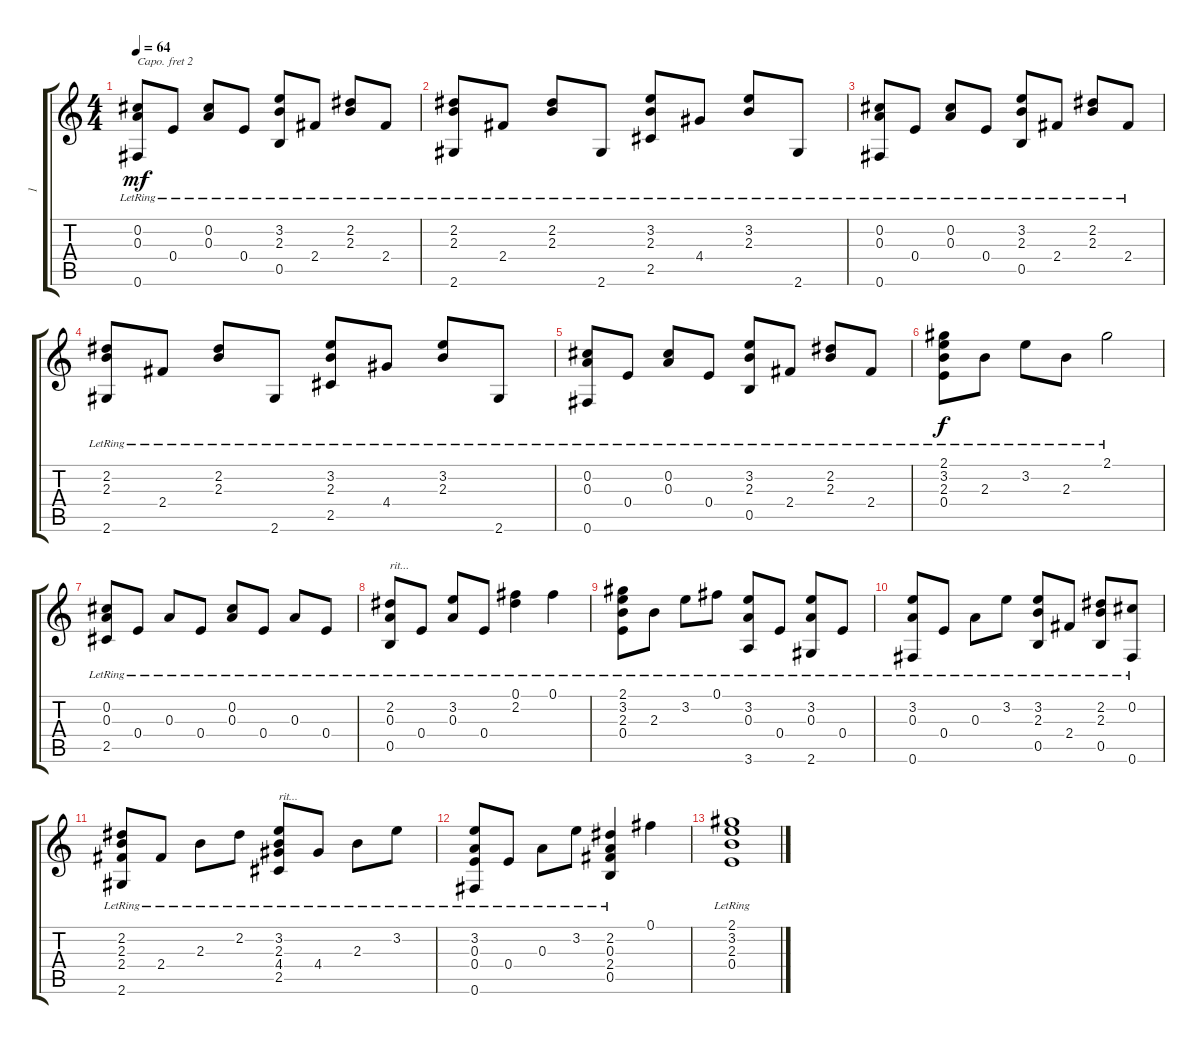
\track ("1" "1") {instrument acousticguitarsteel}
\staff {score tabs}
\capo 2
\tuning (E4 B3 G3 D3 A2 E2) {hide}
\ts (4 4)
\tempo 64
\clef g2
\ks c
(0.2{lr} 0.3{lr} 0.6{lr}).8{dy mf} 0.4{lr}.8 (0.2{lr} 0.3{lr}).8 0.4{lr}.8 (3.2{lr} 2.3{lr} 0.5{lr}).8 2.4{lr}.8 (2.2{lr} 2.3{lr}).8 2.4{lr}.8 |
(2.2{lr} 2.3{lr} 2.6{lr}).8 2.4{lr}.8 (2.2{lr} 2.3{lr}).8 2.6{lr}.8 (3.2{lr} 2.3{lr} 2.5{lr}).8 4.4{lr}.8 (3.2{lr} 2.3{lr}).8 2.6{lr}.8 |
(0.2{lr} 0.3{lr} 0.6{lr}).8 0.4{lr}.8 (0.2{lr} 0.3{lr}).8 0.4{lr}.8 (3.2{lr} 2.3{lr} 0.5{lr}).8 2.4{lr}.8 (2.2{lr} 2.3{lr}).8 2.4{lr}.8 |
(2.2{lr} 2.3{lr} 2.6{lr}).8 2.4{lr}.8 (2.2{lr} 2.3{lr}).8 2.6{lr}.8 (3.2{lr} 2.3{lr} 2.5{lr}).8 4.4{lr}.8 (3.2{lr} 2.3{lr}).8 2.6{lr}.8 |
(0.2{lr} 0.3{lr} 0.6{lr}).8 0.4{lr}.8 (0.2{lr} 0.3{lr}).8 0.4{lr}.8 (3.2{lr} 2.3{lr} 0.5{lr}).8 2.4{lr}.8 (2.2{lr} 2.3{lr}).8 2.4{lr}.8 |
(2.1{lr} 3.2{lr} 2.3{lr} 0.4{lr}).8{dy f} 2.3{lr}.8 3.2{lr}.8 2.3{lr}.8 2.1{lr}.2 |
(0.2{lr} 0.3{lr} 2.5{lr}).8 0.4{lr}.8 0.3{lr}.8 0.4{lr}.8 (0.2{lr} 0.3{lr}).8 0.4{lr}.8 0.3{lr}.8 0.4{lr}.8 |
(2.2{lr} 0.3{lr} 0.5{lr}).8{txt "rit..."} 0.4{lr}.8 (3.2{lr} 0.3{lr}).8 0.4{lr}.8 (0.1{lr} 2.2{lr}).4 0.1{lr}.4 |
(2.1{lr} 3.2{lr} 2.3{lr} 0.4{lr}).8 2.3{lr}.8 3.2{lr}.8 0.1{lr}.8 (3.2{lr} 0.3{lr} 3.6{lr}).8 0.4{lr}.8 (3.2{lr} 0.3{lr} 2.6{lr}).8 0.4{lr}.8 |
(3.2{lr} 0.3{lr} 0.6{lr}).8 0.4{lr}.8 0.3{lr}.8 3.2{lr}.8 (3.2{lr} 2.3{lr} 0.5{lr}).8 2.4{lr}.8 (2.2{lr} 2.3{lr} 0.5{lr}).8 (0.2{lr} 0.6{lr}).8 |
(2.2{lr} 2.3{lr} 2.4{lr} 2.6{lr}).8 2.4{lr}.8 2.3{lr}.8 2.2{lr}.8 (3.2{lr} 2.3{lr} 4.4{lr} 2.5{lr}).8{txt "rit..."} 4.4{lr}.8 2.3{lr}.8 3.2{lr}.8 |
(3.2{lr} 0.3{lr} 0.4{lr} 0.6{lr}).8 0.4{lr}.8 0.3{lr}.8 3.2{lr}.8 (2.2{lr} 0.3{lr} 2.4 0.5{lr}).4 0.1.4 |
(2.1{lr} 3.2{lr} 2.3{lr} 0.4{lr}).1
